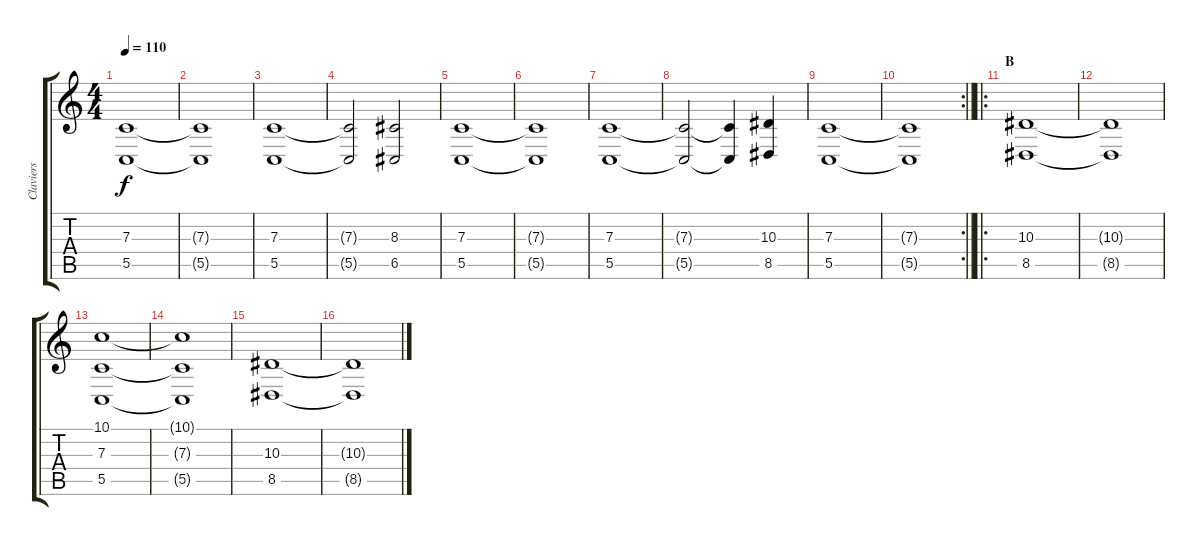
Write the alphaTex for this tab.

\track ("Claviers" "Claviers") {instrument stringensemble2}
\staff {score tabs}
\tuning (D4 A3 F3 C3 G2 C2) {hide}
\ts (4 4)
\tempo 110
\clef g2
\ks c
(7.3 5.5).1{dy f} |
(7.3{t} 5.5{t}).1 |
(7.3 5.5).1 |
(7.3{t} 5.5{t}).2 (8.3 6.5).2 |
(7.3 5.5).1 |
(7.3{t} 5.5{t}).1 |
(7.3 5.5).1 |
(7.3{t} 5.5{t}).2 (7.3{t} 5.5{t}).4 (10.3 8.5).4 |
(7.3 5.5).1 |
\rc 2
\barLineRight lightlight
(7.3{t} 5.5{t}).1 |
\ro
\section ("" "B")
(10.3 8.5).1 |
(10.3{t} 8.5{t}).1 |
(10.1 7.3 5.5).1 |
(10.1{t} 7.3{t} 5.5{t}).1 |
(10.3 8.5).1 |
(10.3{t} 8.5{t}).1
